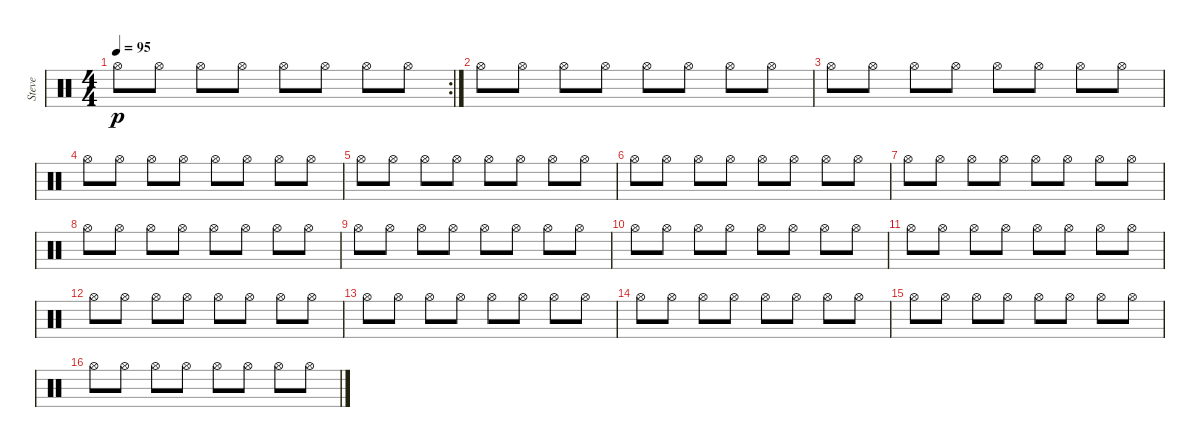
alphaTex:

\track ("Steve" "Steve") {instrument percussion}
\staff {score}
\articulation defaults
\rc 2
\ts (4 4)
\tempo 95
\clef neutral
\ks c "Hi-Hat (open)".8{dy p} "Hi-Hat (open)".8 "Hi-Hat (open)".8 "Hi-Hat (open)".8 "Hi-Hat (open)".8 "Hi-Hat (open)".8 "Hi-Hat (open)".8 "Hi-Hat (open)".8
|
"Hi-Hat (open)".8 "Hi-Hat (open)".8 "Hi-Hat (open)".8 "Hi-Hat (open)".8 "Hi-Hat (open)".8 "Hi-Hat (open)".8 "Hi-Hat (open)".8 "Hi-Hat (open)".8 |
"Hi-Hat (open)".8 "Hi-Hat (open)".8 "Hi-Hat (open)".8 "Hi-Hat (open)".8 "Hi-Hat (open)".8 "Hi-Hat (open)".8 "Hi-Hat (open)".8 "Hi-Hat (open)".8 |
"Hi-Hat (open)".8 "Hi-Hat (open)".8 "Hi-Hat (open)".8 "Hi-Hat (open)".8 "Hi-Hat (open)".8 "Hi-Hat (open)".8 "Hi-Hat (open)".8 "Hi-Hat (open)".8 |
"Hi-Hat (open)".8 "Hi-Hat (open)".8 "Hi-Hat (open)".8 "Hi-Hat (open)".8 "Hi-Hat (open)".8 "Hi-Hat (open)".8 "Hi-Hat (open)".8 "Hi-Hat (open)".8 |
"Hi-Hat (open)".8 "Hi-Hat (open)".8 "Hi-Hat (open)".8 "Hi-Hat (open)".8 "Hi-Hat (open)".8 "Hi-Hat (open)".8 "Hi-Hat (open)".8 "Hi-Hat (open)".8 |
"Hi-Hat (open)".8 "Hi-Hat (open)".8 "Hi-Hat (open)".8 "Hi-Hat (open)".8 "Hi-Hat (open)".8 "Hi-Hat (open)".8 "Hi-Hat (open)".8 "Hi-Hat (open)".8 |
"Hi-Hat (open)".8 "Hi-Hat (open)".8 "Hi-Hat (open)".8 "Hi-Hat (open)".8 "Hi-Hat (open)".8 "Hi-Hat (open)".8 "Hi-Hat (open)".8 "Hi-Hat (open)".8 |
"Hi-Hat (open)".8 "Hi-Hat (open)".8 "Hi-Hat (open)".8 "Hi-Hat (open)".8 "Hi-Hat (open)".8 "Hi-Hat (open)".8 "Hi-Hat (open)".8 "Hi-Hat (open)".8 |
"Hi-Hat (open)".8 "Hi-Hat (open)".8 "Hi-Hat (open)".8 "Hi-Hat (open)".8 "Hi-Hat (open)".8 "Hi-Hat (open)".8 "Hi-Hat (open)".8 "Hi-Hat (open)".8 |
"Hi-Hat (open)".8 "Hi-Hat (open)".8 "Hi-Hat (open)".8 "Hi-Hat (open)".8 "Hi-Hat (open)".8 "Hi-Hat (open)".8 "Hi-Hat (open)".8 "Hi-Hat (open)".8 |
"Hi-Hat (open)".8 "Hi-Hat (open)".8 "Hi-Hat (open)".8 "Hi-Hat (open)".8 "Hi-Hat (open)".8 "Hi-Hat (open)".8 "Hi-Hat (open)".8 "Hi-Hat (open)".8 |
"Hi-Hat (open)".8 "Hi-Hat (open)".8 "Hi-Hat (open)".8 "Hi-Hat (open)".8 "Hi-Hat (open)".8 "Hi-Hat (open)".8 "Hi-Hat (open)".8 "Hi-Hat (open)".8 |
"Hi-Hat (open)".8 "Hi-Hat (open)".8 "Hi-Hat (open)".8 "Hi-Hat (open)".8 "Hi-Hat (open)".8 "Hi-Hat (open)".8 "Hi-Hat (open)".8 "Hi-Hat (open)".8 |
"Hi-Hat (open)".8 "Hi-Hat (open)".8 "Hi-Hat (open)".8 "Hi-Hat (open)".8 "Hi-Hat (open)".8 "Hi-Hat (open)".8 "Hi-Hat (open)".8 "Hi-Hat (open)".8 |
"Hi-Hat (open)".8 "Hi-Hat (open)".8 "Hi-Hat (open)".8 "Hi-Hat (open)".8 "Hi-Hat (open)".8 "Hi-Hat (open)".8 "Hi-Hat (open)".8 "Hi-Hat (open)".8
